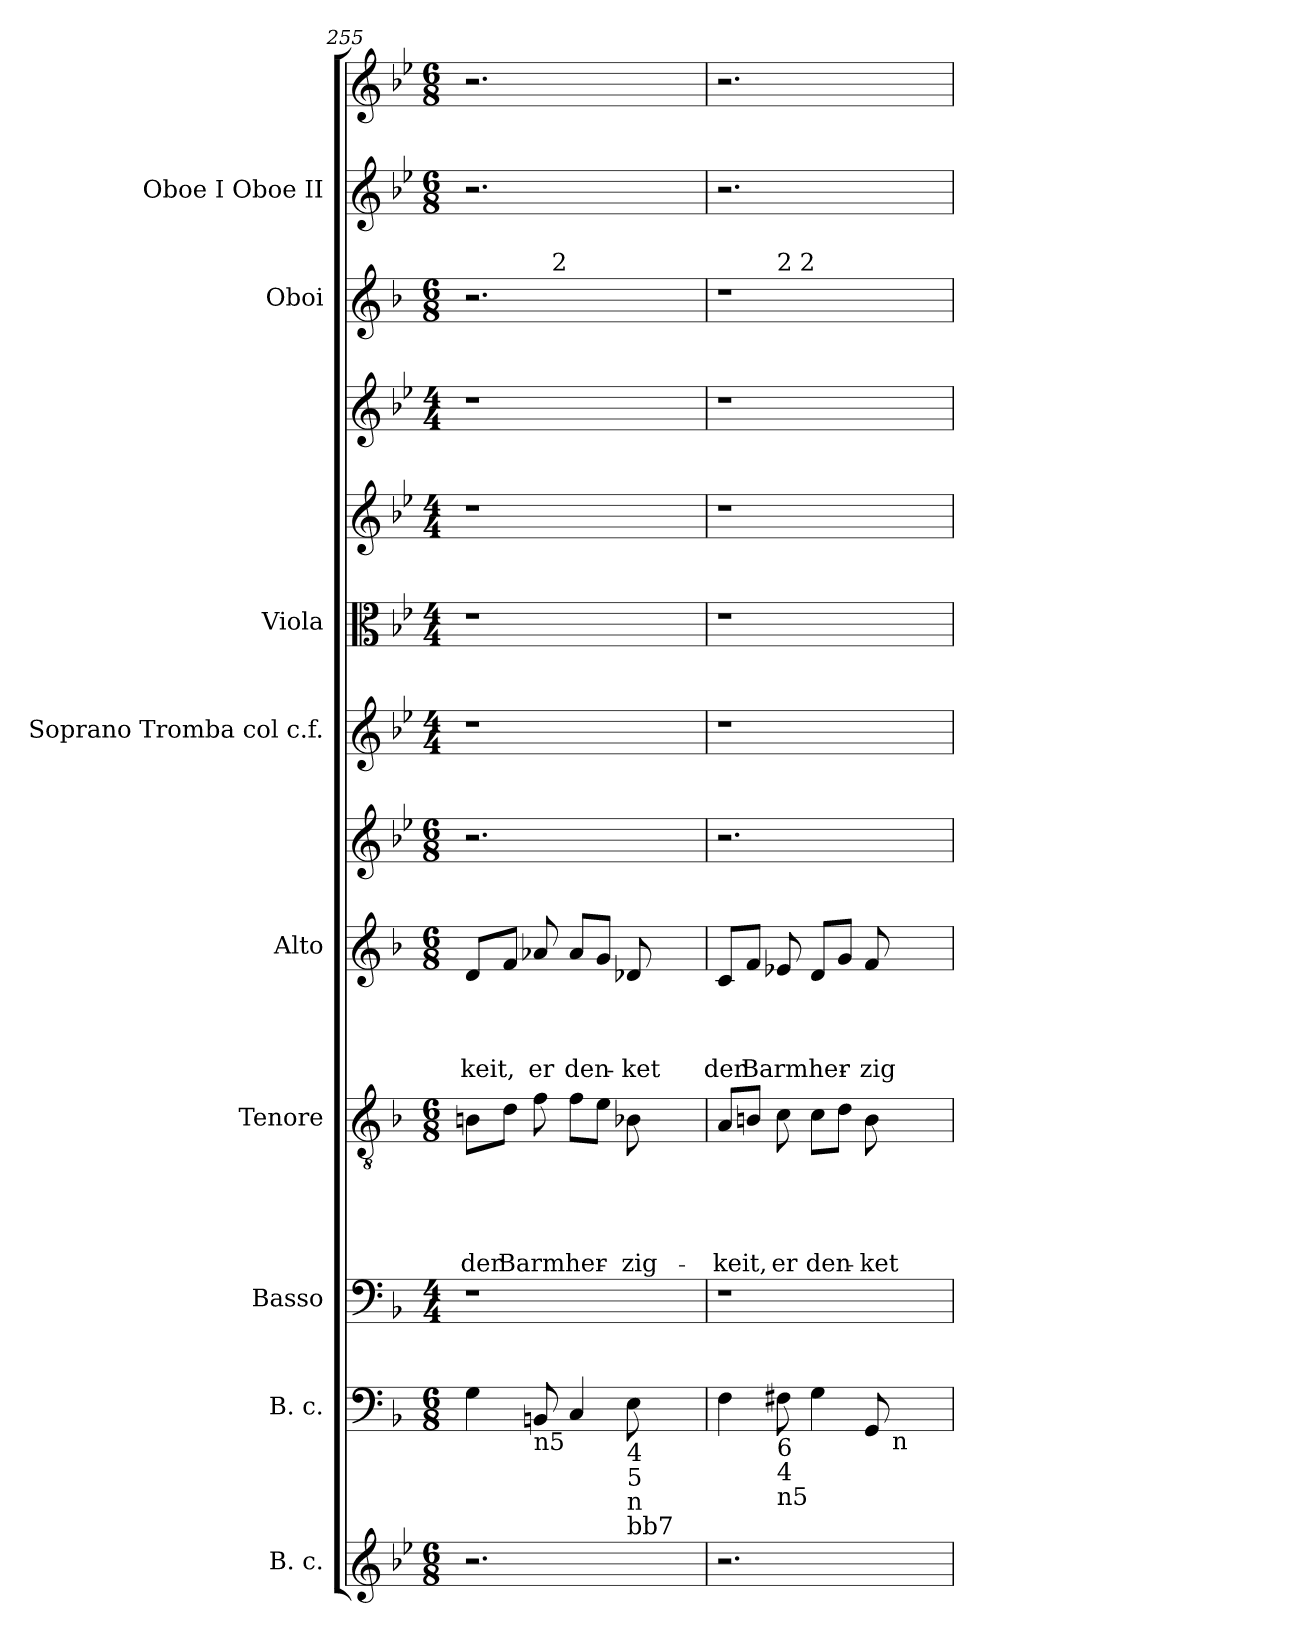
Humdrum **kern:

**kern	**kern	**kern	**kern	**text	**text	**text	**text	**text	**kern	**text	**text	**text	**text	**kern	**kern	**kern	**kern	**kern	**kern	**kern	**kern
*part12	*part11	*part10	*part9	*part9	*part9	*part9	*part9	*part9	*part8	*part8	*part8	*part8	*part8	*part7	*part6	*part5	*part4	*part3	*part2	*part1	*part1
*staff13	*staff12	*staff11	*staff10	*staff10	*staff10	*staff10	*staff10	*staff10	*staff9	*staff9	*staff9	*staff9	*staff9	*staff8	*staff7	*staff6	*staff5	*staff4	*staff3	*staff2	*staff1
*I"B. c.	*I"B. c.	*I"Basso	*I"Tenore	*	*	*	*	*	*I"Alto	*	*	*	*	*	*I"Soprano Tromba col c.f.	*I"Viola	*	*	*I"Oboi	*I"Oboe I Oboe II	*
*	*I'B. c.	*I'Basso	*I'Tenore	*	*	*	*	*	*I'Alto	*	*	*	*	*	*I'Soprano	*I'Viola	*	*	*	*I'Ob	*
*clefG2	*clefF4	*clefF4	*clefGv2	*	*	*	*	*	*clefG2	*	*	*	*	*clefG2	*clefG2	*clefC3	*clefG2	*clefG2	*clefG2	*clefG2	*clefG2
*k[b-e-]	*k[b-]	*k[b-]	*k[b-]	*	*	*	*	*	*k[b-]	*	*	*	*	*k[b-e-]	*k[b-e-]	*k[b-e-]	*k[b-e-]	*k[b-e-]	*k[b-]	*k[b-e-]	*k[b-e-]
*B-:	*F:	*F:	*F:	*	*	*	*	*	*F:	*	*	*	*	*B-:	*B-:	*B-:	*B-:	*B-:	*F:	*B-:	*B-:
*M6/8	*M6/8	*M4/4	*M6/8	*	*	*	*	*	*M6/8	*	*	*	*	*M6/8	*M4/4	*M4/4	*M4/4	*M4/4	*M6/8	*M6/8	*M6/8
=255	=255	=255	=255	=255	=255	=255	=255	=255	=255	=255	=255	=255	=255	=255	=255	=255	=255	=255	=255	=255	=255
!	!	!	!	!	!	!	!	!LO:LY:b	!	!	!	!	!LO:LY:b	!	!	!	!	!	!LO:N:vis=1	!	!
*	*	*	*	*	*	*	*	*	*	*	*	*	*	*	*	*	*	*	*^	*	*
2.r	4G\	1r	8Bn\L	.	.	.	.	der	8d/L	.	.	.	-keit,	2.r	1r	1r	1r	1r	2.r	4ryy	2.r	2.r
!	!	!	!	!	!	!	!	!LO:LY:b	!	!	!	!	!	!	!	!	!	!	!	!	!	!
.	.	.	8d\J	.	.	.	.	Barmher-	8f/J	.	.	.	.	.	.	.	.	.	.	.	.	.
!	!LO:TX:b:t=n5	!	!	!	!	!	!	!	!	!	!	!	!	!	!	!	!	!	!	!	!	!
!	!	!	!	!	!	!	!	!	!	!	!	!	!LO:LY:b	!	!	!	!	!	!	!	!	!
.	8BBn/	.	8f\	.	.	.	.	.	8a-X/	.	.	.	er	.	.	.	.	.	.	16ryy	.	.
!	!	!	!	!	!	!	!	!	!	!	!	!	!	!	!	!	!	!	!	!LO:TX:a:t=2	!	!
.	.	.	.	.	.	.	.	.	.	.	.	.	.	.	.	.	.	.	.	2ryy	.	.
!	!	!	!	!	!	!	!	!	!	!	!	!	!LO:LY:b	!	!	!	!	!	!	!	!	!
.	4C/	.	8f\L	.	.	.	.	.	8a-/L	.	.	.	den-	.	.	.	.	.	.	.	.	.
.	.	.	8e\J	.	.	.	.	.	8g/J	.	.	.	.	.	.	.	.	.	.	.	.	.
!	!LO:TX:b:t=4	!	!	!	!	!	!	!	!	!	!	!	!	!	!	!	!	!	!	!	!	!
!	!LO:TX:b:t=5	!	!	!	!	!	!	!	!	!	!	!	!	!	!	!	!	!	!	!	!	!
!	!LO:TX:b:t=n	!	!	!	!	!	!	!	!	!	!	!	!	!	!	!	!	!	!	!	!	!
!	!LO:TX:b:t=bb7	!	!	!	!	!	!	!	!	!	!	!	!	!	!	!	!	!	!	!	!	!
!	!	!	!	!	!	!	!	!LO:LY:b	!	!	!	!	!LO:LY:b	!	!	!	!	!	!	!	!	!
.	8E>\	.	8B-X\	.	.	.	.	-zig-	8d-X/	.	.	.	-ket	.	.	.	.	.	.	.	.	.
4ryy	4ryy	.	4ryy	.	.	.	.	.	4ryy	.	.	.	.	4ryy	.	.	.	.	4ryy	.	4ryy	4ryy
.	.	.	.	.	.	.	.	.	.	.	.	.	.	.	.	.	.	.	.	8.ryy	.	.
=256	=256	=256	=256	=256	=256	=256	=256	=256	=256	=256	=256	=256	=256	=256	=256	=256	=256	=256	=256	=256	=256	=256
!	!	!	!	!	!	!	!	!LO:LY:b	!	!	!	!	!LO:LY:b	!	!	!	!	!	!LO:N:vis=1	!	!	!
*	*	*	*	*	*	*	*	*	*	*	*	*	*	*	*	*	*	*	*	*^	*	*
2.r	4F>\	1r	8A/L	.	.	.	.	-keit,	8c/L	.	.	.	der	2.r	1r	1r	1r	1r	2.r	4ryy	4ryy	2.r	2.r
!	!	!	!	!	!	!	!	!	!	!	!	!	!LO:LY:b	!	!	!	!	!	!	!	!	!	!
.	.	.	8Bn/J	.	.	.	.	.	8f/J	.	.	.	Barmher-	.	.	.	.	.	.	.	.	.	.
!	!	!	!	!	!	!	!	!	!	!	!	!	!	!	!	!	!	!	!	!LO:TX:a:t=2	!	!	!
!	!LO:TX:b:t=6	!	!	!	!	!	!	!	!	!	!	!	!	!	!	!	!	!	!	!	!	!	!
!	!LO:TX:b:t=4	!	!	!	!	!	!	!	!	!	!	!	!	!	!	!	!	!	!	!	!	!	!
!	!LO:TX:b:t=n5	!	!	!	!	!	!	!	!	!	!	!	!	!	!	!	!	!	!	!	!	!	!
!	!	!	!	!	!	!	!	!LO:LY:b	!	!	!	!	!	!	!	!	!	!	!	!	!	!	!
.	8F#X\	.	8c\	.	.	.	.	er	8e-X/	.	.	.	.	.	.	.	.	.	.	2.ryy	16.ryy	.	.
!	!	!	!	!	!	!	!	!	!	!	!	!	!	!	!	!	!	!	!	!	!LO:TX:a:t=2	!	!
.	.	.	.	.	.	.	.	.	.	.	.	.	.	.	.	.	.	.	.	.	2ryy	.	.
!	!	!	!	!	!	!	!	!LO:LY:b	!	!	!	!	!	!	!	!	!	!	!	!	!	!	!
.	4G>\	.	8c\L	.	.	.	.	den-	8d/L	.	.	.	.	.	.	.	.	.	.	.	.	.	.
.	.	.	8d\J	.	.	.	.	.	8g/J	.	.	.	.	.	.	.	.	.	.	.	.	.	.
!	!	!	!	!	!	!	!	!LO:LY:b	!	!	!	!	!LO:LY:b	!	!	!	!	!	!	!	!	!	!
.	8GG/	.	8B\	.	.	.	.	-ket	8f/	.	.	.	-zig-	.	.	.	.	.	.	.	.	.	.
!	!LO:TX:b:t=n	!	!	!	!	!	!	!	!	!	!	!	!	!	!	!	!	!	!	!	!	!	!
4ryy	4ryy	.	4ryy	.	.	.	.	.	4ryy	.	.	.	.	4ryy	.	.	.	.	4ryy	.	.	4ryy	4ryy
.	.	.	.	.	.	.	.	.	.	.	.	.	.	.	.	.	.	.	.	.	8ryy	.	.
.	.	.	.	.	.	.	.	.	.	.	.	.	.	.	.	.	.	.	.	.	32ryy	.	.
*	*	*	*	*	*	*	*	*	*	*	*	*	*	*	*	*	*	*	*v	*v	*v	*	*
=	=	=	=	=	=	=	=	=	=	=	=	=	=	=	=	=	=	=	=	=	=
*-	*-	*-	*-	*-	*-	*-	*-	*-	*-	*-	*-	*-	*-	*-	*-	*-	*-	*-	*-	*-	*-
